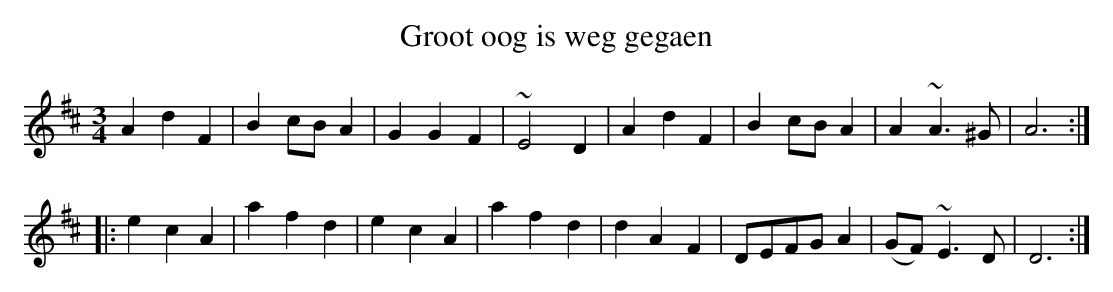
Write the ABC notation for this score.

X:1
T:Groot oog is weg gegaen
M:3/4
K:Dmaj
A2d2F2|B2cBA2|G2G2F2|~E4D2|A2d2F2|B2cBA2|A2~A3^G|A6:|
|:e2c2A2|a2f2d2|e2c2A2|a2f2d2|d2A2F2|DEFGA2|(GF)~E3D|D6:|
